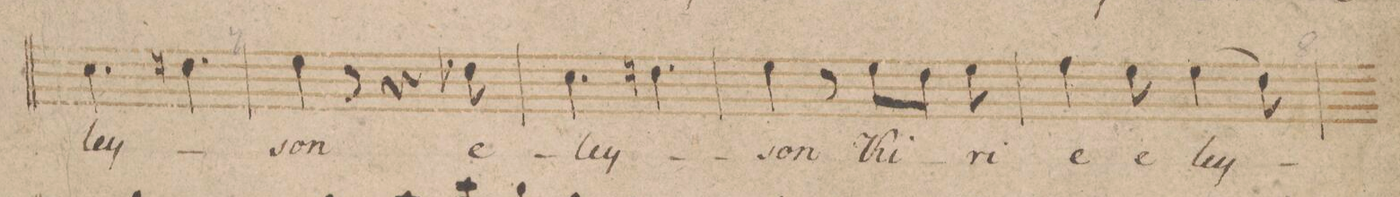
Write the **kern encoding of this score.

**kern	**text	**dynam
*I"Alto.	*	*
*clefC3	*	*
*k[b-]	*	*
*M6/8	*	*
4.d\	-ley-	.
4.en\	.	.
=8	=8	=8
4f\	-son	.
8r	.	.
4r	.	.
8e-X\	e-	.
=9	=9	=9
4.d\	-ley-	.
4.en\	.	.
=10	=10	=10
4f\	-son	.
8r	.	.
8f\L	Ki-	.
8e\J	.	.
8f\	-ri-	.
=11	=11	=11
4g\	-e	.
8f\	e-	.
(4f\	-ley-	.
8e\)	.	.
=12	=12	=12
*-	*-	*-
